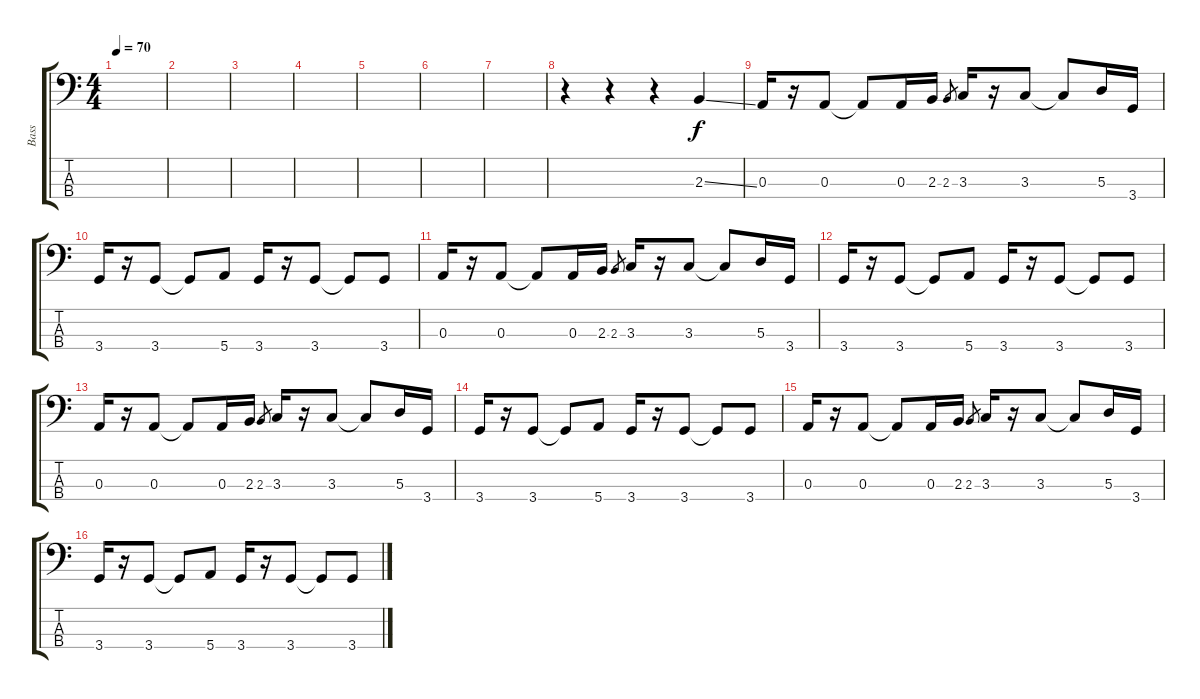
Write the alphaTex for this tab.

\track ("Bass" "Bass") {instrument electricbassfinger}
\staff {score tabs}
\tuning (G2 D2 A1 E1) {hide}
\ts (4 4)
\tempo 70
\clef f4
\ks c
|
|
|
|
|
|
|
r.4 r.4 r.4 2.3{ss}.4 |
0.3.16{dy f} r.16 0.3.8 0.3{t}.8 0.3.16 2.3.16 2.3.8{gr} 3.3.16 r.16 3.3.8 3.3{t}.8 5.3.16 3.4.16 |
3.4.16 r.16 3.4.8 3.4{t}.8 5.4.8 3.4.16 r.16 3.4.8 3.4{t}.8 3.4.8 |
0.3.16 r.16 0.3.8 0.3{t}.8 0.3.16 2.3.16 2.3.8{gr} 3.3.16 r.16 3.3.8 3.3{t}.8 5.3.16 3.4.16 |
3.4.16 r.16 3.4.8 3.4{t}.8 5.4.8 3.4.16 r.16 3.4.8 3.4{t}.8 3.4.8 |
0.3.16 r.16 0.3.8 0.3{t}.8 0.3.16 2.3.16 2.3.8{gr} 3.3.16 r.16 3.3.8 3.3{t}.8 5.3.16 3.4.16 |
3.4.16 r.16 3.4.8 3.4{t}.8 5.4.8 3.4.16 r.16 3.4.8 3.4{t}.8 3.4.8 |
0.3.16 r.16 0.3.8 0.3{t}.8 0.3.16 2.3.16 2.3.8{gr} 3.3.16 r.16 3.3.8 3.3{t}.8 5.3.16 3.4.16 |
3.4.16 r.16 3.4.8 3.4{t}.8 5.4.8 3.4.16 r.16 3.4.8 3.4{t}.8 3.4.8
